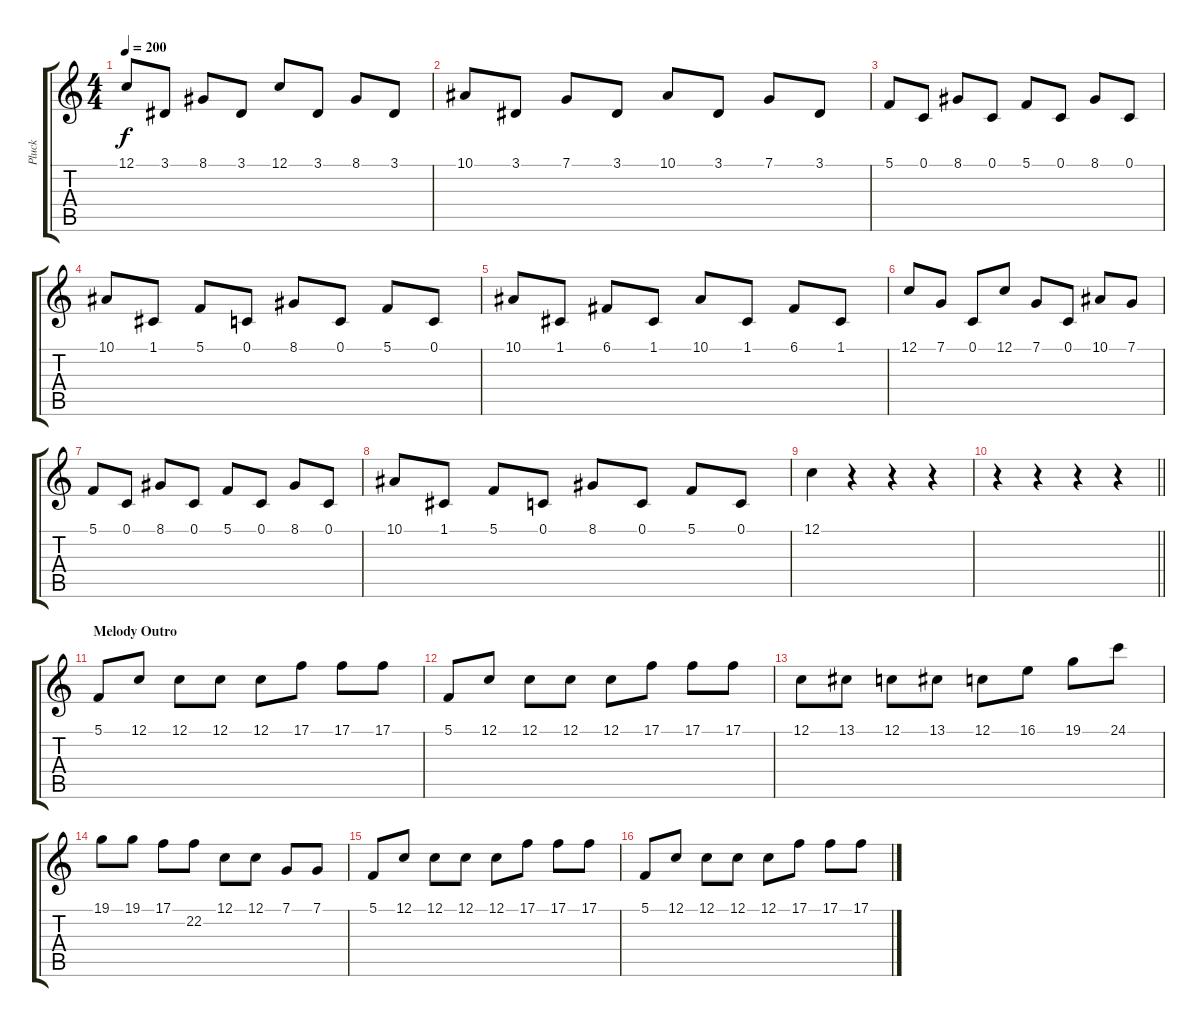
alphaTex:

\track ("Pluck" "Pluck") {instrument shamisen}
\staff {score tabs}
\tuning (C4 G3 Eb3 Bb2 F2 C2) {hide}
\ts (4 4)
\tempo 200
\clef g2
\ks c
12.1.8{dy f} 3.1.8 8.1.8 3.1.8 12.1.8 3.1.8 8.1.8 3.1.8 |
10.1.8 3.1.8 7.1.8 3.1.8 10.1.8 3.1.8 7.1.8 3.1.8 |
5.1.8 0.1.8 8.1.8 0.1.8 5.1.8 0.1.8 8.1.8 0.1.8 |
10.1.8 1.1.8 5.1.8 0.1.8 8.1.8 0.1.8 5.1.8 0.1.8 |
10.1.8 1.1.8 6.1.8 1.1.8 10.1.8 1.1.8 6.1.8 1.1.8 |
12.1.8 7.1.8 0.1.8 12.1.8 7.1.8 0.1.8 10.1.8 7.1.8 |
5.1.8 0.1.8 8.1.8 0.1.8 5.1.8 0.1.8 8.1.8 0.1.8 |
10.1.8 1.1.8 5.1.8 0.1.8 8.1.8 0.1.8 5.1.8 0.1.8 |
12.1.4 r.4 r.4 r.4 |
\barLineRight lightlight
r.4 r.4 r.4 r.4 |
\section ("" "Melody Outro")
5.1.8 12.1.8 12.1.8 12.1.8 12.1.8 17.1.8 17.1.8 17.1.8 |
5.1.8 12.1.8 12.1.8 12.1.8 12.1.8 17.1.8 17.1.8 17.1.8 |
12.1.8 13.1.8 12.1.8 13.1.8 12.1.8 16.1.8 19.1.8 24.1.8 |
19.1.8 19.1.8 17.1.8 22.2.8 12.1.8 12.1.8 7.1.8 7.1.8 |
5.1.8 12.1.8 12.1.8 12.1.8 12.1.8 17.1.8 17.1.8 17.1.8 |
5.1.8 12.1.8 12.1.8 12.1.8 12.1.8 17.1.8 17.1.8 17.1.8
